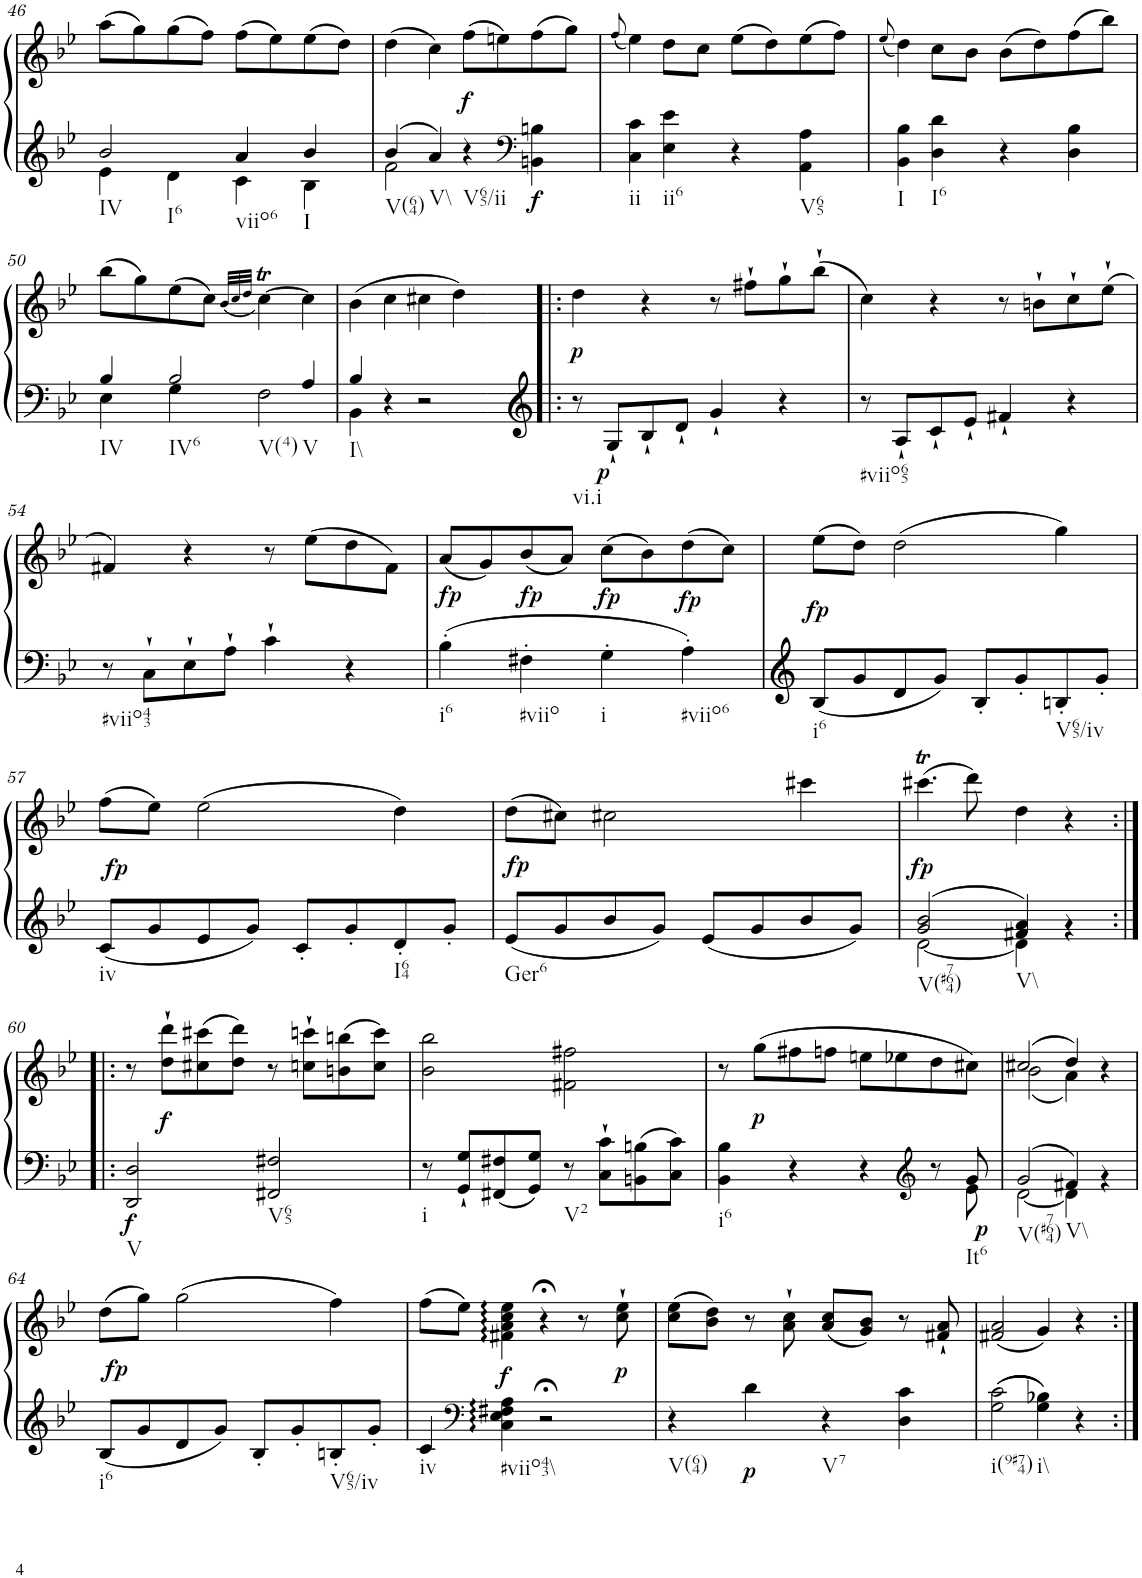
**kern	**kern	**dynam
*part1	*part1	*part1
*staff2	*staff1	*staff1/2
*I"Piano	*	*
*I'Pno.	*	*
!!LO:PB:g=z
*clefG2	*clefG2	*
*k[b-e-]	*k[b-e-]	*
*M2/2	*M2/2	*
*met(c|)	*met(c|)	*
=46	=46	=46
*^	*	*
!LO:TX:b:t=IV	!	!	!
!LO:TX:b:t=I6	!	!	!
2b-/	4e-\	(8aa\L	.
.	.	8gg\)	.
.	4d\	(8gg\	.
.	.	8ff\J)	.
!LO:TX:b:t=viio6	!	!	!
4a/	4c\	(8ff\L	.
.	.	8ee-\)	.
!LO:TX:b:t=I	!	!	!
4b-/	4B-\	(8ee-\	.
.	.	8dd\J)	.
=47	=47	=47	=47
!LO:TX:b:t=V(64)	!	!	!
4b-/	2f\	(4dd\	.
!LO:TX:b:t=V\\	!	!	!
4a/	.	4cc\)	.
!LO:TX:b:t=V65/ii	!	!	!
!	!	!	!LO:DY:b
4r	4ryy	(8ff\L	f
.	.	8een\)	.
*clefF4	*	*	*
!	!	!	!LO:DY:b=2
4BBn\ 4Bn\	4ryy	(8ff\	f
.	.	8gg\J)	.
*v	*v	*	*
=48	=48	=48
.	(8qff/	.
!LO:TX:b:t=ii	!	!
4C\ 4c\	4ee-\)	.
!LO:TX:b:t=ii6	!	!
4E-\ 4e-\	8dd\L	.
.	8cc\J	.
4r	(8ee-\L	.
.	8dd\)	.
!LO:TX:b:t=V65	!	!
4AA\ 4A\	(8ee-\	.
.	8ff\J)	.
=49	=49	=49
.	(8qee-/	.
!LO:TX:b:t=I	!	!
4BB-\ 4B-\	4dd\)	.
!LO:TX:b:t=I6	!	!
4D\ 4d\	8cc\L	.
.	8b-\J	.
4r	(8b-\L	.
.	8dd\)	.
4D\ 4B-\	(8ff\	.
.	8bb-\J)	.
!!LO:LB:g=z
=50	=50	=50
*^	*	*
!LO:TX:b:t=IV	!	!	!
4B-/	4E-\	(8bb-\L	.
.	.	8gg\)	.
!LO:TX:b:t=IV6	!	!	!
!LO:TX:b:t=V(4)	!	!	!
2B-/	4G\	(8ee-\	.
.	.	8cc\J)	.
.	.	(32qb-/LLL	.
.	.	32qcc/	.
.	.	32qdd/JJJ	.
.	2F\	[4ccT\)	.
!LO:TX:b:t=V	!	!	!
4A/	.	4cc\]	.
=51	=51	=51	=51
!LO:TX:b:t=I\\	!	!	!
4B-/	4BB-\	(4b-\	.
4r	2.ryy	4cc\	.
2r	.	4cc#X\	.
.	.	4dd\)	.
*v	*v	*	*
=52!|:	=52!|:	=52!|:
!LO:TX:b:t=vi.i	!	!
!	!	!LO:DY:b
8r	4dd\	p
!	!	!LO:DY:b=2
8G`/L	.	p
8B-`/	4r	.
8d`/J	.	.
4g`/	8r	.
.	8ff#X`\L	.
4r	8gg`\	.
.	(8bb-`\J	.
=53	=53	=53
!LO:TX:b:t=#viio65	!	!
8r	4cc\)	.
8A`/L	.	.
8c`/	4r	.
8e-`/J	.	.
4f#X`/	8r	.
.	8bn`\L	.
4r	8cc`\	.
.	(8ee-`\J	.
!!LO:LB:g=z
=54	=54	=54
!LO:TX:b:t=#viio43	!	!
8r	4f#X/)	.
8C`\L	.	.
8E-`\	4r	.
8A`\J	.	.
4c`\	8r	.
.	(8ee-\L	.
4r	8dd\	.
.	8f#\J)	.
=55	=55	=55
!LO:TX:b:t=i6	!	!
!	!	!LO:DY:b
4B-'\	(8a/L	fp
.	8g/)	.
!LO:TX:b:t=#viio	!	!
!	!	!LO:DY:b
4F#X'\	(8b-/	fp
.	8a/J)	.
!LO:TX:b:t=i	!	!
!	!	!LO:DY:b
4G'\	(8cc\L	fp
.	8b-\)	.
!LO:TX:b:t=#viio6	!	!
!	!	!LO:DY:b
4A'\	(8dd\	fp
.	8cc\J)	.
=56	=56	=56
!LO:TX:b:t=i6	!	!
!	!	!LO:DY:b
8B-/L	(8ee-\L	fp
8g/	8dd\J)	.
8d/	(2dd\	.
8g/J	.	.
8B-'/L	.	.
8g'/	.	.
!LO:TX:b:t=V65/iv	!	!
8Bn'/	4gg\)	.
8g'/J	.	.
!!LO:LB:g=z
=57	=57	=57
!LO:TX:b:t=iv	!	!
!	!	!LO:DY:b
8c/L	(8ff\L	fp
8g/	8ee-\J)	.
8e-/	(2ee-\	.
8g/J	.	.
8c'/L	.	.
8g'/	.	.
!LO:TX:b:t=I64	!	!
8d'/	4dd\)	.
8g'/J	.	.
=58	=58	=58
!LO:TX:b:t=Ger6	!	!
!	!	!LO:DY:b
8e-/L	(8dd\L	fp
8g/	8cc#X\J)	.
8b-/	2cc#X\	.
8g/J	.	.
8e-/L	.	.
8g/	.	.
8b-/	4ccc#X\	.
8g/J	.	.
=59	=59	=59
*^	*	*
!LO:TX:b:t=V(#764)	!	!	!
!	!	!	!LO:DY:b
2g/ 2b-/	[2d\	(4.ccc#Xt\	fp
.	.	8ddd\)	.
!LO:TX:b:t=V\\	!	!	!
4f#X/ 4a/	4d\]	4dd\	.
4ryy	4r	4r	.
!!LO:LB:g=z
=60:|!|:	=60:|!|:	=60:|!|:	=60:|!|:
!LO:TX:b:t=V	!	!	!
!	!	!	!LO:DY:b=2
*v	*v	*	*
2DD/ 2D/	8r	f
!	!	!LO:DY:b
.	8dd\` 8ddd\`L	f
.	(8cc#X\ 8ccc#X\	.
.	8dd\ 8ddd\J)	.
!LO:TX:b:t=V65	!	!
2FF#X/ 2F#X/	8r	.
.	8ccn\` 8cccn\`L	.
.	(8bn\ 8bbn\	.
.	8cc\ 8ccc\J)	.
=61	=61	=61
!LO:TX:b:t=i	!	!
8r	2b-\ 2bb-\	.
8GG/` 8G/`L	.	.
8FF#X/ 8F#X/	.	.
8GG/ 8G/J	.	.
!LO:TX:b:t=V2	!	!
8r	2f#X\ 2ff#X\	.
8C\` 8c\`L	.	.
8BBn\ 8Bn\	.	.
8C\ 8c\J	.	.
=62	=62	=62
*^	*	*
!LO:TX:b:t=i6	!	!	!
4BB-\ 4B-\	2..ryy	8r	.
!	!	!	!LO:DY:b
.	.	(8gg\L	p
4r	.	8ff#X\	.
.	.	8ffn\J	.
4r	.	8een\L	.
.	.	8ee-X\	.
*clefG2	*	*	*
8r	.	8dd\	.
!LO:TX:b:t=It6	!	!	!
!	!	!	!LO:DY:b=2
8g/	8e-\	8cc#X\J)	p
=63	=63	=63	=63
*	*	*^	*
!LO:TX:b:t=V(#764)	!	!	!	!
2g/	[2d\	(2cc#X/	(2b-\	.
!LO:TX:b:t=V\\	!	!	!	!
4f#X/	4d\]	4dd/)	4a\)	.
4ryy	4r	4r	4ryy	.
!!LO:LB:g=z
=64	=64	=64	=64	=64
!LO:TX:b:t=i6	!	!	!	!
!	!	!	!	!LO:DY:b
*v	*v	*	*	*
*	*v	*v	*
8B-/L	(8dd\L	fp
8g/	8gg\J)	.
8d/	(2gg\	.
8g/J	.	.
8B-'/L	.	.
8g'/	.	.
!LO:TX:b:t=V65/iv	!	!
8Bn'/	4ff\)	.
8g'/J	.	.
=65	=65	=65
!LO:TX:b:t=iv	!	!
4c/	(8ff\L	.
.	8ee-\J)	.
*clefF4	*	*
!LO:TX:b:t=#viio43\\	!	!
!	!	!LO:DY:b
4C\ 4E-\ 4F#X\ 4A\	4f#X\ 4a\ 4cc\ 4ee-\	f
2r;<	4r;<	.
.	8r	.
!	!	!LO:DY:b
.	8cc\` 8ee-\`	p
=66	=66	=66
!LO:TX:b:t=V(64)	!	!
4r	(8cc\ 8ee-\L	.
.	8b-\ 8dd\J)	.
!	!	!LO:DY:b=2
4d\	8r	p
.	8a\` 8cc\`	.
!LO:TX:b:t=V7	!	!
4r	(8a/ 8cc/L	.
.	8g/ 8b-/J)	.
4D\ 4c\	8r	.
.	8f#X/` 8a/`	.
=67	=67	=67
!LO:TX:b:t=i(9#74)	!	!
2G\ 2c\	(2f#X/ 2a/	.
!LO:TX:b:t=i\\	!	!
4G\ 4B-X\	4g/)	.
4r	4r	.
=:|!	=:|!	=:|!
*-	*-	*-
